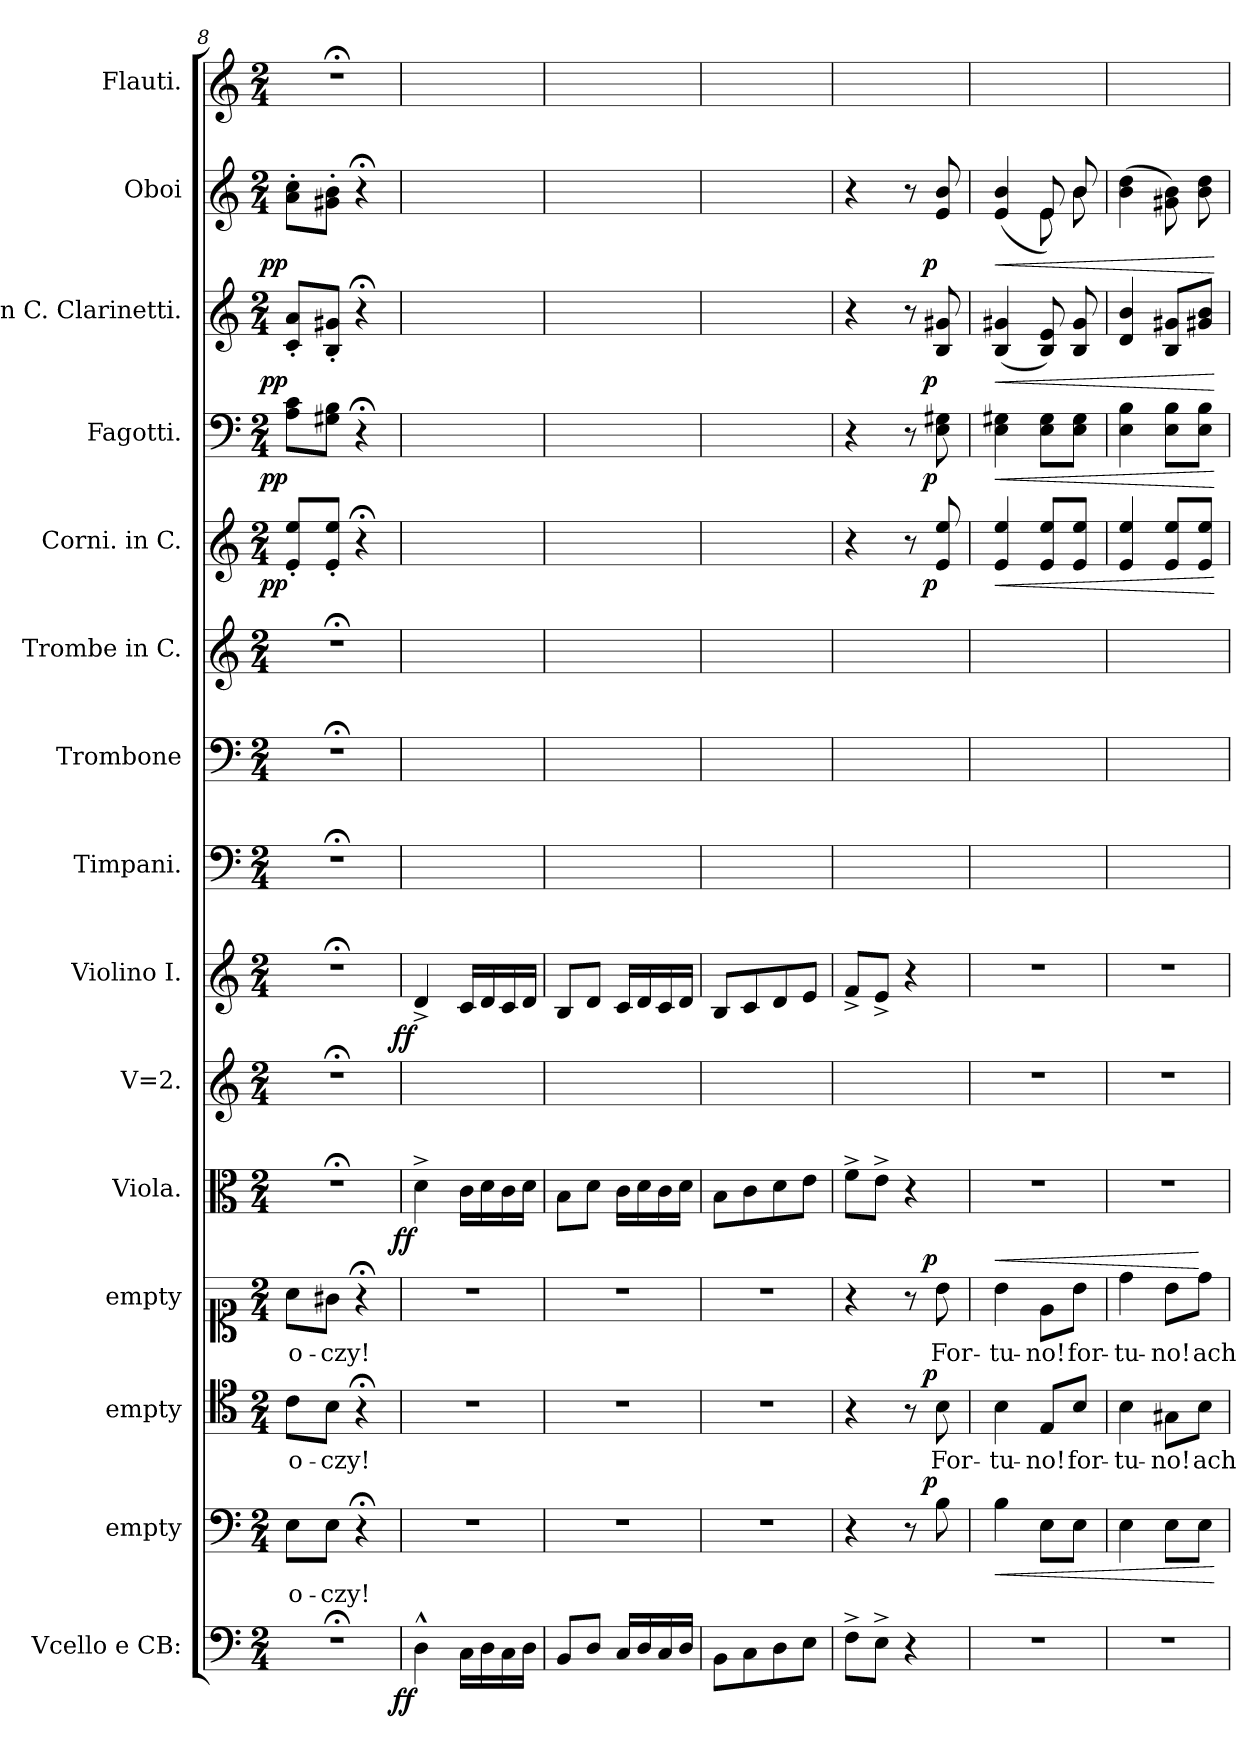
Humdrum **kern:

**kern	**dynam	**kern	**text	**dynam	**kern	**text	**dynam	**kern	**text	**dynam	**kern	**dynam	**kern	**kern	**dynam	**kern	**kern	**kern	**kern	**dynam	**kern	**dynam	**kern	**dynam	**kern	**dynam	**kern
*part15	*part15	*part14	*part14	*part14	*part13	*part13	*part13	*part12	*part12	*part12	*part11	*part11	*part10	*part9	*part9	*part8	*part7	*part6	*part5	*part5	*part4	*part4	*part3	*part3	*part2	*part2	*part1
*staff15	*staff15	*staff14	*staff14	*staff14	*staff13	*staff13	*staff13	*staff12	*staff12	*staff12	*staff11	*staff11	*staff10	*staff9	*staff9	*staff8	*staff7	*staff6	*staff5	*staff5	*staff4	*staff4	*staff3	*staff3	*staff2	*staff2	*staff1
*I"Vcello e CB:	*	*I"empty	*	*	*I"empty	*	*	*I"empty	*	*	*I"Viola.	*	*I"V=2.	*I"Violino I.	*	*I"Timpani.	*I"Trombone	*I"Trombe in C.	*I"Corni. in C.	*	*I"Fagotti.	*	*I"in C. Clarinetti.	*	*I"Oboi	*	*I"Flauti.
*I'Cb	*	*	*	*	*	*	*	*	*	*	*I'Vla	*	*	*I'Vln	*	*I'Timp	*I'Trb	*	*	*	*	*	*I'Cl	*	*I'Ob	*	*I'Fl
*clefF4	*	*clefF4	*	*	*clefC4	*	*	*clefC1	*	*	*clefC3	*	*clefG2	*clefG2	*	*clefF4	*clefF4	*clefG2	*clefG2	*	*clefF4	*	*clefG2	*	*clefG2	*	*clefG2
*k[]	*	*k[]	*	*	*k[]	*	*	*k[]	*	*	*k[]	*	*k[]	*k[]	*	*k[]	*k[]	*k[]	*k[]	*	*k[]	*	*k[]	*	*k[]	*	*k[]
*C:	*	*C:	*	*	*C:	*	*	*C:	*	*	*C:	*	*C:	*C:	*	*C:	*C:	*C:	*C:	*	*C:	*	*C:	*	*C:	*	*C:
*M2/4	*	*M2/4	*	*	*M2/4	*	*	*M2/4	*	*	*M2/4	*	*M2/4	*M2/4	*	*M2/4	*M2/4	*M2/4	*M2/4	*	*M2/4	*	*M2/4	*	*M2/4	*	*M2/4
=8	=8	=8	=8	=8	=8	=8	=8	=8	=8	=8	=8	=8	=8	=8	=8	=8	=8	=8	=8	=8	=8	=8	=8	=8	=8	=8	=8
!	!	!	!LO:LY:i	!	!	!LO:LY:i	!	!	!	!	!	!	!	!	!	!	!	!	!	!LO:DY:rj	!	!LO:DY:rj	!	!LO:DY:rj	!	!LO:DY:rj	!
2r;<	.	8E\L	o-	.	8c\L	o-	.	8a\L	o-	.	2r;<	.	2r;<	2r;<	.	2r;<	2r;<	2r;<	8e'/ 8ee'/L	pp	8A\ 8c\L	pp	8c'/ 8a'/L	pp	8a'\ 8cc'\L	pp	2r;<
!	!	!	!LO:LY:i	!	!	!LO:LY:i	!	!	!	!	!	!	!	!	!	!	!	!	!	!	!	!	!	!	!	!	!
.	.	8E\J	-czy!	.	8B\J	-czy!	.	8g#X\J	-czy!	.	.	.	.	.	.	.	.	.	8e'/ 8ee'/J	.	8G#X\ 8B\J	.	8B'/ 8g#X'/J	.	8g#X'\ 8b'\J	.	.
.	.	4r;<	.	.	4r;<	.	.	4r;<	.	.	.	.	.	.	.	.	.	.	4r;<	.	4r;<	.	4r;<	.	4r;<	.	.
=9	=9	=9	=9	=9	=9	=9	=9	=9	=9	=9	=9	=9	=9	=9	=9	=9	=9	=9	=9	=9	=9	=9	=9	=9	=9	=9	=9
!	!LO:DY:rj	!	!	!	!	!	!	!	!	!	!	!LO:DY:rj	!	!	!LO:DY:rj	!	!	!	!	!	!	!	!	!	!	!	!
4D^^\	ff	2r	.	.	2r	.	.	2r	.	.	4d^\	ff	4d^/yy	4d^/	ff	2ryy	2ryy	2ryy	2ryy	.	2ryy	.	2ryy	.	2ryy	.	2ryy
16C\LL	.	.	.	.	.	.	.	.	.	.	16c\LL	.	16c/LLyy	16c/LL	.	.	.	.	.	.	.	.	.	.	.	.	.
16D\	.	.	.	.	.	.	.	.	.	.	16d\	.	16d/yy	16d/	.	.	.	.	.	.	.	.	.	.	.	.	.
16C\	.	.	.	.	.	.	.	.	.	.	16c\	.	16c/yy	16c/	.	.	.	.	.	.	.	.	.	.	.	.	.
16D\JJ	.	.	.	.	.	.	.	.	.	.	16d\JJ	.	16d/JJyy	16d/JJ	.	.	.	.	.	.	.	.	.	.	.	.	.
=10	=10	=10	=10	=10	=10	=10	=10	=10	=10	=10	=10	=10	=10	=10	=10	=10	=10	=10	=10	=10	=10	=10	=10	=10	=10	=10	=10
8BB/L	.	2r	.	.	2r	.	.	2r	.	.	8B\L	.	8B/Lyy	8B/L	.	2ryy	2ryy	2ryy	2ryy	.	2ryy	.	2ryy	.	2ryy	.	2ryy
8D/J	.	.	.	.	.	.	.	.	.	.	8d\J	.	8d/Jyy	8d/J	.	.	.	.	.	.	.	.	.	.	.	.	.
16C/LL	.	.	.	.	.	.	.	.	.	.	16c\LL	.	16c/LLyy	16c/LL	.	.	.	.	.	.	.	.	.	.	.	.	.
16D/	.	.	.	.	.	.	.	.	.	.	16d\	.	16d/yy	16d/	.	.	.	.	.	.	.	.	.	.	.	.	.
16C/	.	.	.	.	.	.	.	.	.	.	16c\	.	16c/yy	16c/	.	.	.	.	.	.	.	.	.	.	.	.	.
16D/JJ	.	.	.	.	.	.	.	.	.	.	16d\JJ	.	16d/JJyy	16d/JJ	.	.	.	.	.	.	.	.	.	.	.	.	.
=11	=11	=11	=11	=11	=11	=11	=11	=11	=11	=11	=11	=11	=11	=11	=11	=11	=11	=11	=11	=11	=11	=11	=11	=11	=11	=11	=11
8BB\L	.	2r	.	.	2r	.	.	2r	.	.	8B\L	.	8B/Lyy	8B/L	.	2ryy	2ryy	2ryy	2ryy	.	2ryy	.	2ryy	.	2ryy	.	2ryy
8C\	.	.	.	.	.	.	.	.	.	.	8c\	.	8c/yy	8c/	.	.	.	.	.	.	.	.	.	.	.	.	.
8D\	.	.	.	.	.	.	.	.	.	.	8d\	.	8d/yy	8d/	.	.	.	.	.	.	.	.	.	.	.	.	.
8E\J	.	.	.	.	.	.	.	.	.	.	8e\J	.	8e/Jyy	8e/J	.	.	.	.	.	.	.	.	.	.	.	.	.
=12	=12	=12	=12	=12	=12	=12	=12	=12	=12	=12	=12	=12	=12	=12	=12	=12	=12	=12	=12	=12	=12	=12	=12	=12	=12	=12	=12
8F^\L	.	4r	.	.	4r	.	.	4r	.	.	8f^\L	.	8f^/Lyy	8f^/L	.	2ryy	2ryy	2ryy	4r	.	4r	.	4r	.	4r	.	2ryy
8E^\J	.	.	.	.	.	.	.	.	.	.	8e^\J	.	8e^/Jyy	8e^/J	.	.	.	.	.	.	.	.	.	.	.	.	.
4r	.	8r	.	.	8r	.	.	8r	.	.	4r	.	4ryy	4r	.	.	.	.	8r	.	8r	.	8r	.	8r	.	.
!	!	!	!	!LO:DY:a:rj	!	!	!LO:DY:a:rj	!	!	!LO:DY:a:rj	!	!	!	!	!	!	!	!	!	!LO:DY:rj	!	!LO:DY:rj	!	!LO:DY:rj	!	!LO:DY:rj	!
.	.	8B\	.	p	8B\	For-	p	8b\	For-	p	.	.	.	.	.	.	.	.	8e/ 8ee/	p	8E\ 8G#X\	p	8B/ 8g#X/	p	8e/ 8b/	p	.
=13	=13	=13	=13	=13	=13	=13	=13	=13	=13	=13	=13	=13	=13	=13	=13	=13	=13	=13	=13	=13	=13	=13	=13	=13	=13	=13	=13
!	!	!	!	!LO:HP:b	!	!LO:LY:i	!	!	!	!LO:HP:a	!	!	!	!	!	!	!	!	!	!LO:HP:b	!	!LO:HP:b	!	!LO:HP:b	!	!LO:HP:b	!
*	*	*	*	*	*	*	*	*	*	*	*	*	*	*	*	*	*	*	*	*	*	*	*	*	*^	*	*
2r	.	4B\	.	<	4B\	-tu-	.	4b\	-tu-	<	2r	.	2r	2r	.	2ryy	2ryy	2ryy	4e/ 4ee/	<	4E\ 4G#X\	<	(4B/ 4g#X/	<	(4e/ 4b/	4ryy	<	2ryy
!	!	!	!	!	!	!LO:LY:i	!	!	!	!	!	!	!	!	!	!	!	!	!	!	!	!	!	!	!	!	!	!
.	.	8E\L	.	.	8E/L	-no!	.	8e\L	-no!	.	.	.	.	.	.	.	.	.	8e/ 8ee/L	.	8E\ 8G#\L	.	8B/ 8e/)	.	8e/)	8e\	.	.
!	!	!	!	!	!	!LO:LY:i	!	!	!	!	!	!	!	!	!	!	!	!	!	!	!	!	!	!	!	!	!	!
.	.	8E\J	.	.	8B/J	for-	.	8b\J	for-	.	.	.	.	.	.	.	.	.	8e/ 8ee/J	.	8E\ 8G#\J	.	8B/ 8g#/	.	8b/	8b\	.	.
=14	=14	=14	=14	=14	=14	=14	=14	=14	=14	=14	=14	=14	=14	=14	=14	=14	=14	=14	=14	=14	=14	=14	=14	=14	=14	=14	=14	=14
!	!	!	!	!	!	!LO:LY:i	!	!	!	!	!	!	!	!	!	!	!	!	!	!	!	!	!	!	!	!	!	!
*	*	*	*	*	*	*	*	*	*	*	*	*	*	*	*	*	*	*	*	*	*	*	*	*	*v	*v	*	*
2r	.	4E\	.	.	4B\	-tu-	.	4dd\	-tu-	.	2r	.	2r	2r	.	2ryy	2ryy	2ryy	4e/ 4ee/	.	4E\ 4B\	.	4d/ 4b/	.	(4b\ 4dd\	.	2ryy
!	!	!	!	!	!	!LO:LY:i	!	!	!	!	!	!	!	!	!	!	!	!	!	!	!	!	!	!	!	!	!
.	.	8E\L	.	.	8G#X\L	-no!	.	8b\L	-no!	.	.	.	.	.	.	.	.	.	8e/ 8ee/L	.	8E\ 8B\L	.	8B/ 8g#X/L	.	8g#X\ 8b\)	.	.
!	!	!	!	!	!	!LO:LY:i	!	!	!	!	!	!	!	!	!	!	!	!	!	!	!	!	!	!	!	!	!
.	.	8E\J	.	.	8B\J	ach	.	8dd\J	ach	[	.	.	.	.	.	.	.	.	8e/ 8ee/J	.	8E\ 8B\J	.	8g#X/ 8b/J	.	8b\ 8dd\	.	.
.	.	.	.	[	.	.	.	.	.	.	.	.	.	.	.	.	.	.	.	[	.	[	.	[	.	[	.
=	=	=	=	=	=	=	=	=	=	=	=	=	=	=	=	=	=	=	=	=	=	=	=	=	=	=	=
*-	*-	*-	*-	*-	*-	*-	*-	*-	*-	*-	*-	*-	*-	*-	*-	*-	*-	*-	*-	*-	*-	*-	*-	*-	*-	*-	*-
